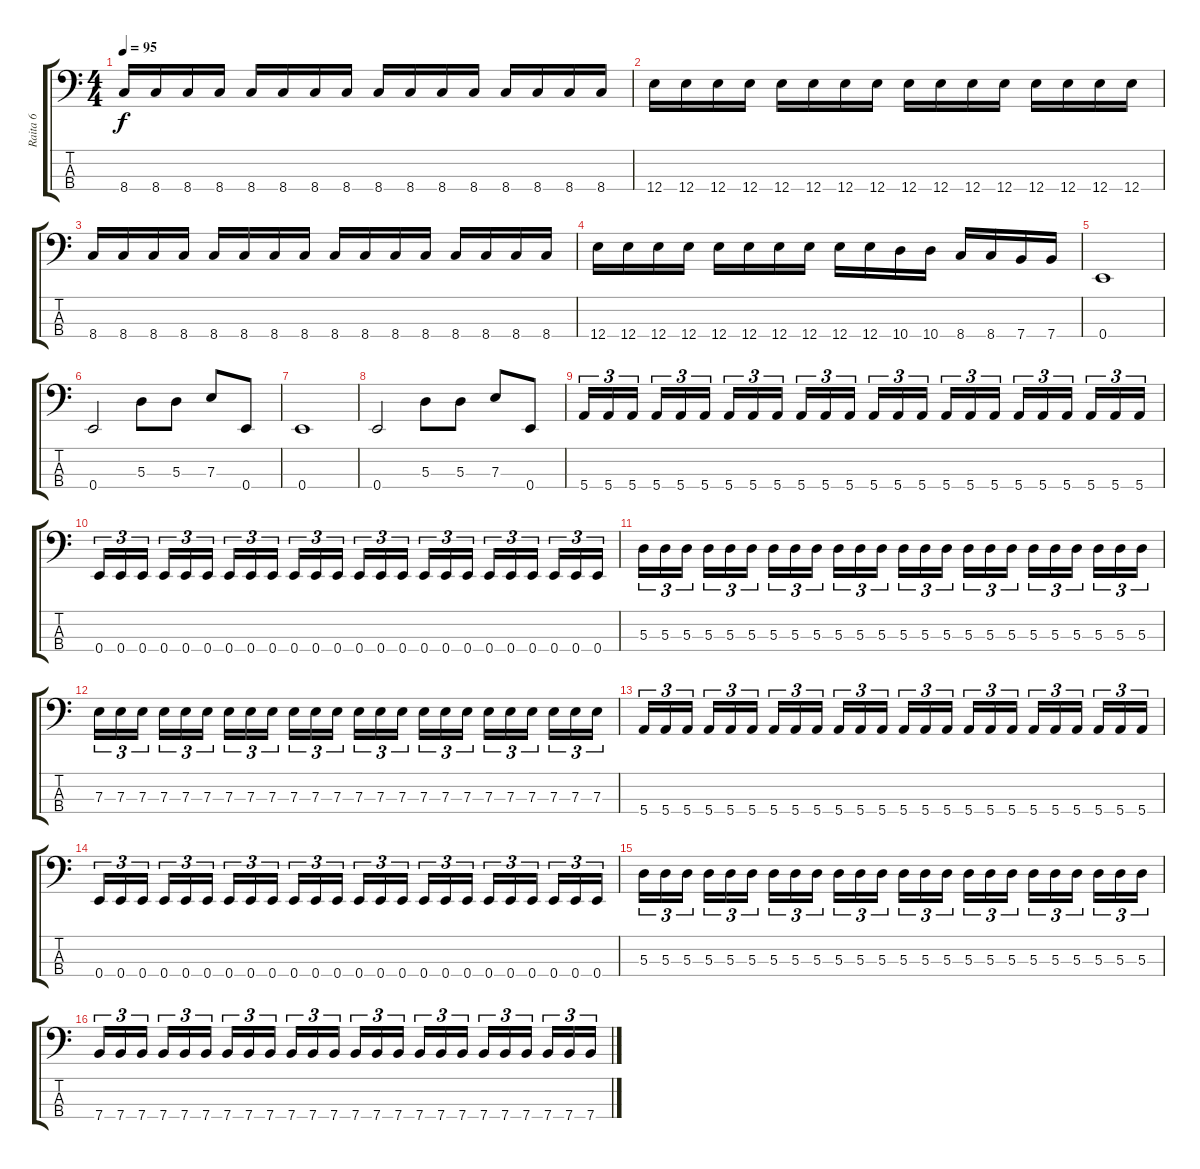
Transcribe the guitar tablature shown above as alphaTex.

\track ("Raita 6" "Raita 6") {instrument electricbassfinger}
\staff {score tabs}
\tuning (G2 D2 A1 E1) {hide}
\ts (4 4)
\tempo 95
\clef f4
\ks c
8.4.16{dy f} 8.4.16 8.4.16 8.4.16 8.4.16 8.4.16 8.4.16 8.4.16 8.4.16 8.4.16 8.4.16 8.4.16 8.4.16 8.4.16 8.4.16 8.4.16 |
12.4.16 12.4.16 12.4.16 12.4.16 12.4.16 12.4.16 12.4.16 12.4.16 12.4.16 12.4.16 12.4.16 12.4.16 12.4.16 12.4.16 12.4.16 12.4.16 |
8.4.16 8.4.16 8.4.16 8.4.16 8.4.16 8.4.16 8.4.16 8.4.16 8.4.16 8.4.16 8.4.16 8.4.16 8.4.16 8.4.16 8.4.16 8.4.16 |
12.4.16 12.4.16 12.4.16 12.4.16 12.4.16 12.4.16 12.4.16 12.4.16 12.4.16 12.4.16 10.4.16 10.4.16 8.4.16 8.4.16 7.4.16 7.4.16 |
0.4.1 |
0.4.2 5.3.8 5.3.8 7.3.8 0.4.8 |
0.4.1 |
0.4.2 5.3.8 5.3.8 7.3.8 0.4.8 |
5.4.16{tu (3 2)} 5.4.16{tu (3 2)} 5.4.16{tu (3 2)} 5.4.16{tu (3 2)} 5.4.16{tu (3 2)} 5.4.16{tu (3 2)} 5.4.16{tu (3 2)} 5.4.16{tu (3 2)} 5.4.16{tu (3 2)} 5.4.16{tu (3 2)} 5.4.16{tu (3 2)} 5.4.16{tu (3 2)} 5.4.16{tu (3 2)} 5.4.16{tu (3 2)} 5.4.16{tu (3 2)} 5.4.16{tu (3 2)} 5.4.16{tu (3 2)} 5.4.16{tu (3 2)} 5.4.16{tu (3 2)} 5.4.16{tu (3 2)} 5.4.16{tu (3 2)} 5.4.16{tu (3 2)} 5.4.16{tu (3 2)} 5.4.16{tu (3 2)} |
0.4.16{tu (3 2)} 0.4.16{tu (3 2)} 0.4.16{tu (3 2)} 0.4.16{tu (3 2)} 0.4.16{tu (3 2)} 0.4.16{tu (3 2)} 0.4.16{tu (3 2)} 0.4.16{tu (3 2)} 0.4.16{tu (3 2)} 0.4.16{tu (3 2)} 0.4.16{tu (3 2)} 0.4.16{tu (3 2)} 0.4.16{tu (3 2)} 0.4.16{tu (3 2)} 0.4.16{tu (3 2)} 0.4.16{tu (3 2)} 0.4.16{tu (3 2)} 0.4.16{tu (3 2)} 0.4.16{tu (3 2)} 0.4.16{tu (3 2)} 0.4.16{tu (3 2)} 0.4.16{tu (3 2)} 0.4.16{tu (3 2)} 0.4.16{tu (3 2)} |
5.3.16{tu (3 2)} 5.3.16{tu (3 2)} 5.3.16{tu (3 2)} 5.3.16{tu (3 2)} 5.3.16{tu (3 2)} 5.3.16{tu (3 2)} 5.3.16{tu (3 2)} 5.3.16{tu (3 2)} 5.3.16{tu (3 2)} 5.3.16{tu (3 2)} 5.3.16{tu (3 2)} 5.3.16{tu (3 2)} 5.3.16{tu (3 2)} 5.3.16{tu (3 2)} 5.3.16{tu (3 2)} 5.3.16{tu (3 2)} 5.3.16{tu (3 2)} 5.3.16{tu (3 2)} 5.3.16{tu (3 2)} 5.3.16{tu (3 2)} 5.3.16{tu (3 2)} 5.3.16{tu (3 2)} 5.3.16{tu (3 2)} 5.3.16{tu (3 2)} |
7.3.16{tu (3 2)} 7.3.16{tu (3 2)} 7.3.16{tu (3 2)} 7.3.16{tu (3 2)} 7.3.16{tu (3 2)} 7.3.16{tu (3 2)} 7.3.16{tu (3 2)} 7.3.16{tu (3 2)} 7.3.16{tu (3 2)} 7.3.16{tu (3 2)} 7.3.16{tu (3 2)} 7.3.16{tu (3 2)} 7.3.16{tu (3 2)} 7.3.16{tu (3 2)} 7.3.16{tu (3 2)} 7.3.16{tu (3 2)} 7.3.16{tu (3 2)} 7.3.16{tu (3 2)} 7.3.16{tu (3 2)} 7.3.16{tu (3 2)} 7.3.16{tu (3 2)} 7.3.16{tu (3 2)} 7.3.16{tu (3 2)} 7.3.16{tu (3 2)} |
5.4.16{tu (3 2)} 5.4.16{tu (3 2)} 5.4.16{tu (3 2)} 5.4.16{tu (3 2)} 5.4.16{tu (3 2)} 5.4.16{tu (3 2)} 5.4.16{tu (3 2)} 5.4.16{tu (3 2)} 5.4.16{tu (3 2)} 5.4.16{tu (3 2)} 5.4.16{tu (3 2)} 5.4.16{tu (3 2)} 5.4.16{tu (3 2)} 5.4.16{tu (3 2)} 5.4.16{tu (3 2)} 5.4.16{tu (3 2)} 5.4.16{tu (3 2)} 5.4.16{tu (3 2)} 5.4.16{tu (3 2)} 5.4.16{tu (3 2)} 5.4.16{tu (3 2)} 5.4.16{tu (3 2)} 5.4.16{tu (3 2)} 5.4.16{tu (3 2)} |
0.4.16{tu (3 2)} 0.4.16{tu (3 2)} 0.4.16{tu (3 2)} 0.4.16{tu (3 2)} 0.4.16{tu (3 2)} 0.4.16{tu (3 2)} 0.4.16{tu (3 2)} 0.4.16{tu (3 2)} 0.4.16{tu (3 2)} 0.4.16{tu (3 2)} 0.4.16{tu (3 2)} 0.4.16{tu (3 2)} 0.4.16{tu (3 2)} 0.4.16{tu (3 2)} 0.4.16{tu (3 2)} 0.4.16{tu (3 2)} 0.4.16{tu (3 2)} 0.4.16{tu (3 2)} 0.4.16{tu (3 2)} 0.4.16{tu (3 2)} 0.4.16{tu (3 2)} 0.4.16{tu (3 2)} 0.4.16{tu (3 2)} 0.4.16{tu (3 2)} |
5.3.16{tu (3 2)} 5.3.16{tu (3 2)} 5.3.16{tu (3 2)} 5.3.16{tu (3 2)} 5.3.16{tu (3 2)} 5.3.16{tu (3 2)} 5.3.16{tu (3 2)} 5.3.16{tu (3 2)} 5.3.16{tu (3 2)} 5.3.16{tu (3 2)} 5.3.16{tu (3 2)} 5.3.16{tu (3 2)} 5.3.16{tu (3 2)} 5.3.16{tu (3 2)} 5.3.16{tu (3 2)} 5.3.16{tu (3 2)} 5.3.16{tu (3 2)} 5.3.16{tu (3 2)} 5.3.16{tu (3 2)} 5.3.16{tu (3 2)} 5.3.16{tu (3 2)} 5.3.16{tu (3 2)} 5.3.16{tu (3 2)} 5.3.16{tu (3 2)} |
7.4.16{tu (3 2)} 7.4.16{tu (3 2)} 7.4.16{tu (3 2)} 7.4.16{tu (3 2)} 7.4.16{tu (3 2)} 7.4.16{tu (3 2)} 7.4.16{tu (3 2)} 7.4.16{tu (3 2)} 7.4.16{tu (3 2)} 7.4.16{tu (3 2)} 7.4.16{tu (3 2)} 7.4.16{tu (3 2)} 7.4.16{tu (3 2)} 7.4.16{tu (3 2)} 7.4.16{tu (3 2)} 7.4.16{tu (3 2)} 7.4.16{tu (3 2)} 7.4.16{tu (3 2)} 7.4.16{tu (3 2)} 7.4.16{tu (3 2)} 7.4.16{tu (3 2)} 7.4.16{tu (3 2)} 7.4.16{tu (3 2)} 7.4.16{tu (3 2)}
